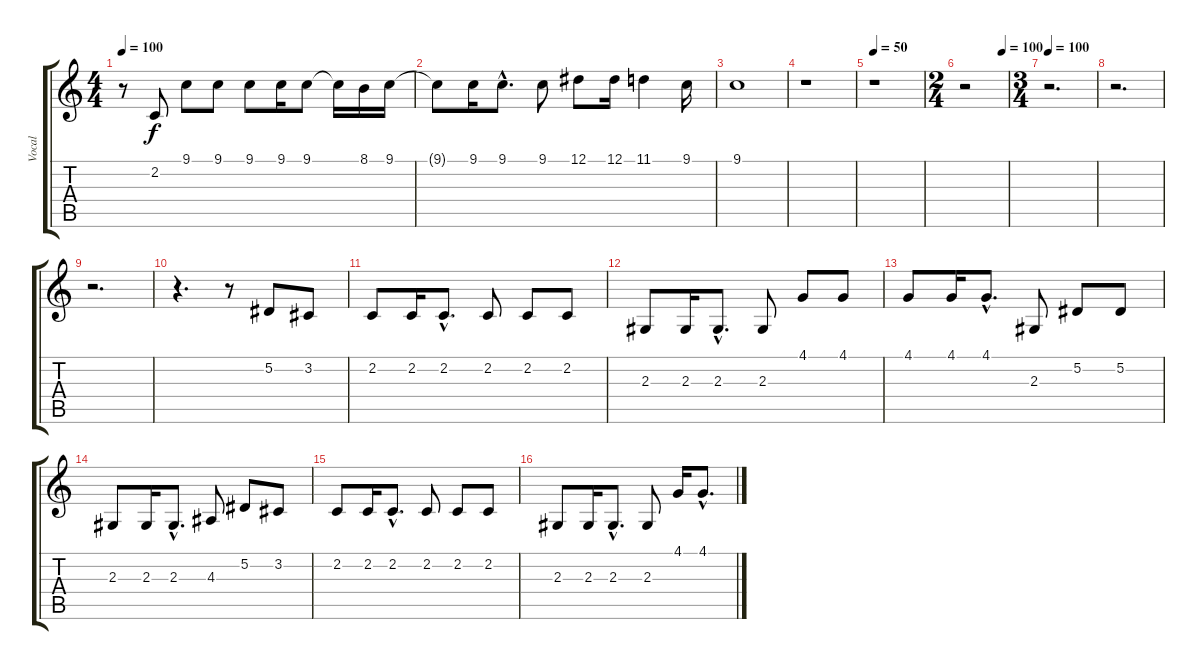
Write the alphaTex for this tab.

\track ("Vocal" "Vocal") {instrument lead6voice}
\staff {score tabs}
\tuning (Eb4 Bb3 Gb3 Db3 Ab2 Eb2) {hide}
\ts (4 4)
\tempo 100
\clef g2
\ks c
r.8{dy f} 2.2.8 9.1.8 9.1.8 9.1.8 9.1.16 9.1.8 9.1{t}.16 8.1.16 9.1.16 |
9.1{t}.8 9.1.16 9.1{hac}.8{d} 9.1.8 12.1.8 12.1.16 11.1.4 9.1.16 |
9.1.1 |
r.1 |
\tempo 50
r.1 |
\ts (2 4)
\tempo (100 0.875)
r.2 |
\ts (3 4)
\tempo 100
r.2{d} |
r.2{d} |
r.2{d} |
r.4{d} r.8 5.2.8 3.2.8 |
2.2.8 2.2.16 2.2{hac}.8{d} 2.2.8 2.2.8 2.2.8 |
2.3.8 2.3.16 2.3{hac}.8{d} 2.3.8 4.1.8 4.1.8 |
4.1.8 4.1.16 4.1{hac}.8{d} 2.3.8 5.2.8 5.2.8 |
2.3.8 2.3.16 2.3{hac}.8{d} 4.3.8 5.2.8 3.2.8 |
2.2.8 2.2.16 2.2{hac}.8{d} 2.2.8 2.2.8 2.2.8 |
2.3.8 2.3.16 2.3{hac}.8{d} 2.3.8 4.1.16 4.1{hac}.8{d}
